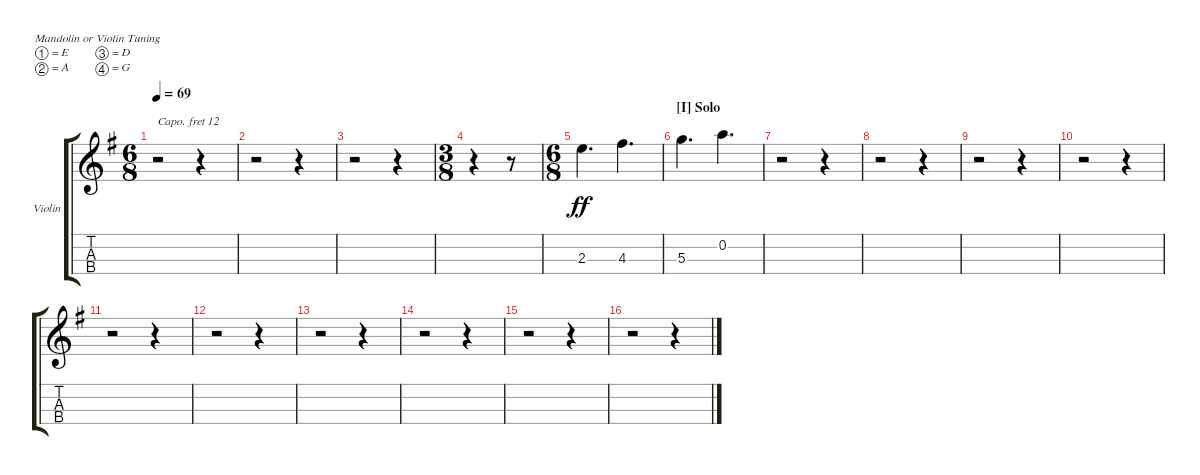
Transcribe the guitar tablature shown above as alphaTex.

\bracketExtendMode groupsimilarinstruments
\firstSystemTrackNameOrientation horizontal
\otherSystemsTrackNameOrientation horizontal
\track ("Violin" "Violin") {instrument synthstrings2}
\staff {score tabs}
\capo 12
\tuning (E5 A4 D4 G3)
\ts (6 8)
\tempo 69
\clef g2
\ks g
r.2{dy f} r.4 |
r.2 r.4 |
r.2 r.4 |
\ts (3 8)
r.4 r.8 |
\ts (6 8)
2.3.4{d dy ff} 4.3.4{d} |
\section ("I" "Solo")
5.3.4{d} 0.2.4{d} |
r.2 r.4 |
r.2 r.4 |
r.2 r.4 |
r.2 r.4 |
r.2 r.4 |
r.2 r.4 |
r.2 r.4 |
r.2 r.4 |
r.2 r.4 |
r.2 r.4
